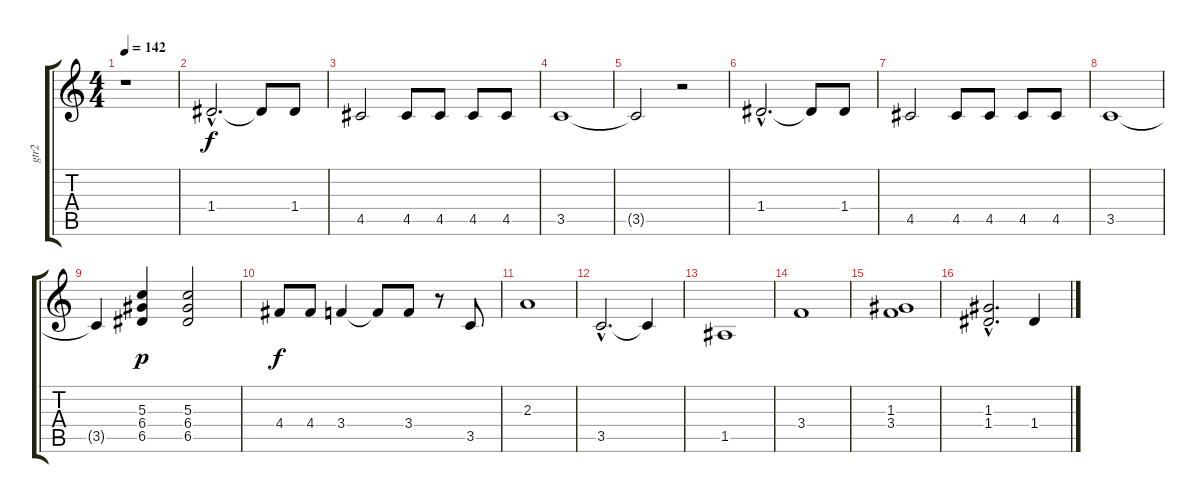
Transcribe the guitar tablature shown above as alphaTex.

\track ("gtr2" "gtr2") {instrument acousticguitarnylon}
\staff {score tabs}
\tuning (E4 B3 G3 D3 A2 E2) {hide}
\ts (4 4)
\tempo 142
\clef g2
\ks c
r.1{dy f instrument acousticguitarnylon} |
1.4{hac}.2{d} 1.4{t}.8 1.4.8 |
4.5.2 4.5.8 4.5.8 4.5.8 4.5.8 |
3.5.1 |
3.5{t}.2 r.2 |
1.4{hac}.2{d} 1.4{t}.8 1.4.8 |
4.5.2 4.5.8 4.5.8 4.5.8 4.5.8 |
3.5.1 |
3.5{t}.4 (5.3 6.4 6.5).4{dy p} (5.3 6.4 6.5).2 |
4.4.8{dy f} 4.4.8 3.4.4 3.4{t}.8 3.4.8 r.8 3.5.8 |
2.3.1 |
3.5{hac}.2{d} 3.5{t}.4 |
1.5.1 |
3.4.1 |
(1.3 3.4).1 |
(1.3{hac} 1.4{hac}).2{d} 1.4.4
